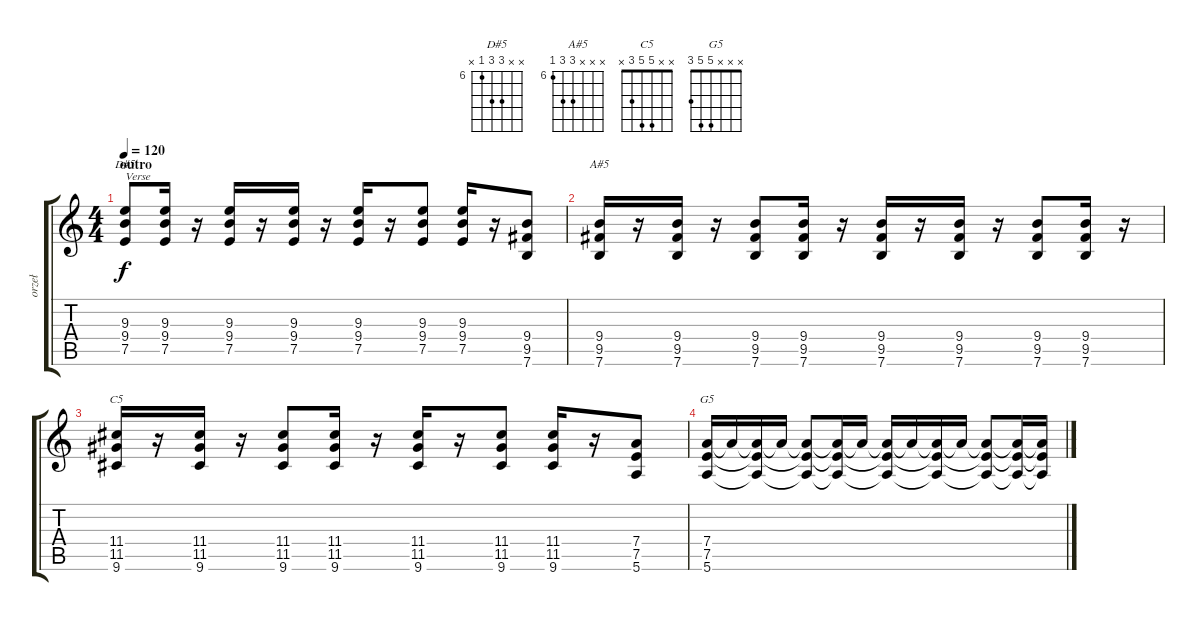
\track ("orzeł" "orzeł") {instrument overdrivenguitar}
\staff {score tabs}
\tuning (E4 B3 G3 D3 A2 E2) {hide}
\chord ("D#5" x x 8 8 6 x) {firstfret 6}
\chord ("A#5" x x x 8 8 6) {firstfret 6}
\chord ("C5" x x 5 5 3 x)
\chord ("G5" x x x 5 5 3)
\ts (4 4)
\section ("" "outro")
\tempo 120
\clef g2
\ks c
(9.3 9.4 7.5).8{ch "D#5" txt "Verse" dy f} (9.3 9.4 7.5).16 r.16 (9.3 9.4 7.5).16 r.16 (9.3 9.4 7.5).16 r.16 (9.3 9.4 7.5).16 r.16 (9.3 9.4 7.5).8 (9.3 9.4 7.5).16 r.16 (9.4 9.5 7.6).8 |
(9.4 9.5 7.6).16{ch "A#5"} r.16 (9.4 9.5 7.6).16 r.16 (9.4 9.5 7.6).8 (9.4 9.5 7.6).16 r.16 (9.4 9.5 7.6).16 r.16 (9.4 9.5 7.6).16 r.16 (9.4 9.5 7.6).8 (9.4 9.5 7.6).16 r.16 |
(11.4 11.5 9.6).16{ch "C5"} r.16 (11.4 11.5 9.6).16 r.16 (11.4 11.5 9.6).8 (11.4 11.5 9.6).16 r.16 (11.4 11.5 9.6).16 r.16 (11.4 11.5 9.6).8 (11.4 11.5 9.6).16 r.16 (7.4 7.5 5.6).8 |
(7.4 7.5 5.6).16{ch "G5"} 7.4{t}.16 (7.4{t} 7.5{t} 5.6{t}).16 7.4{t}.16 (7.4{t} 7.5{t} 5.6{t}).8 (7.4{t} 7.5{t} 5.6{t}).16 7.4{t}.16 (7.4{t} 7.5{t} 5.6{t}).16 7.4{t}.16 (7.4{t} 7.5{t} 5.6{t}).16 7.4{t}.16 (7.4{t} 7.5{t} 5.6{t}).8 (7.4{t} 7.5{t} 5.6{t}).16 (7.4{t} 7.5{t} 5.6{t}).16
